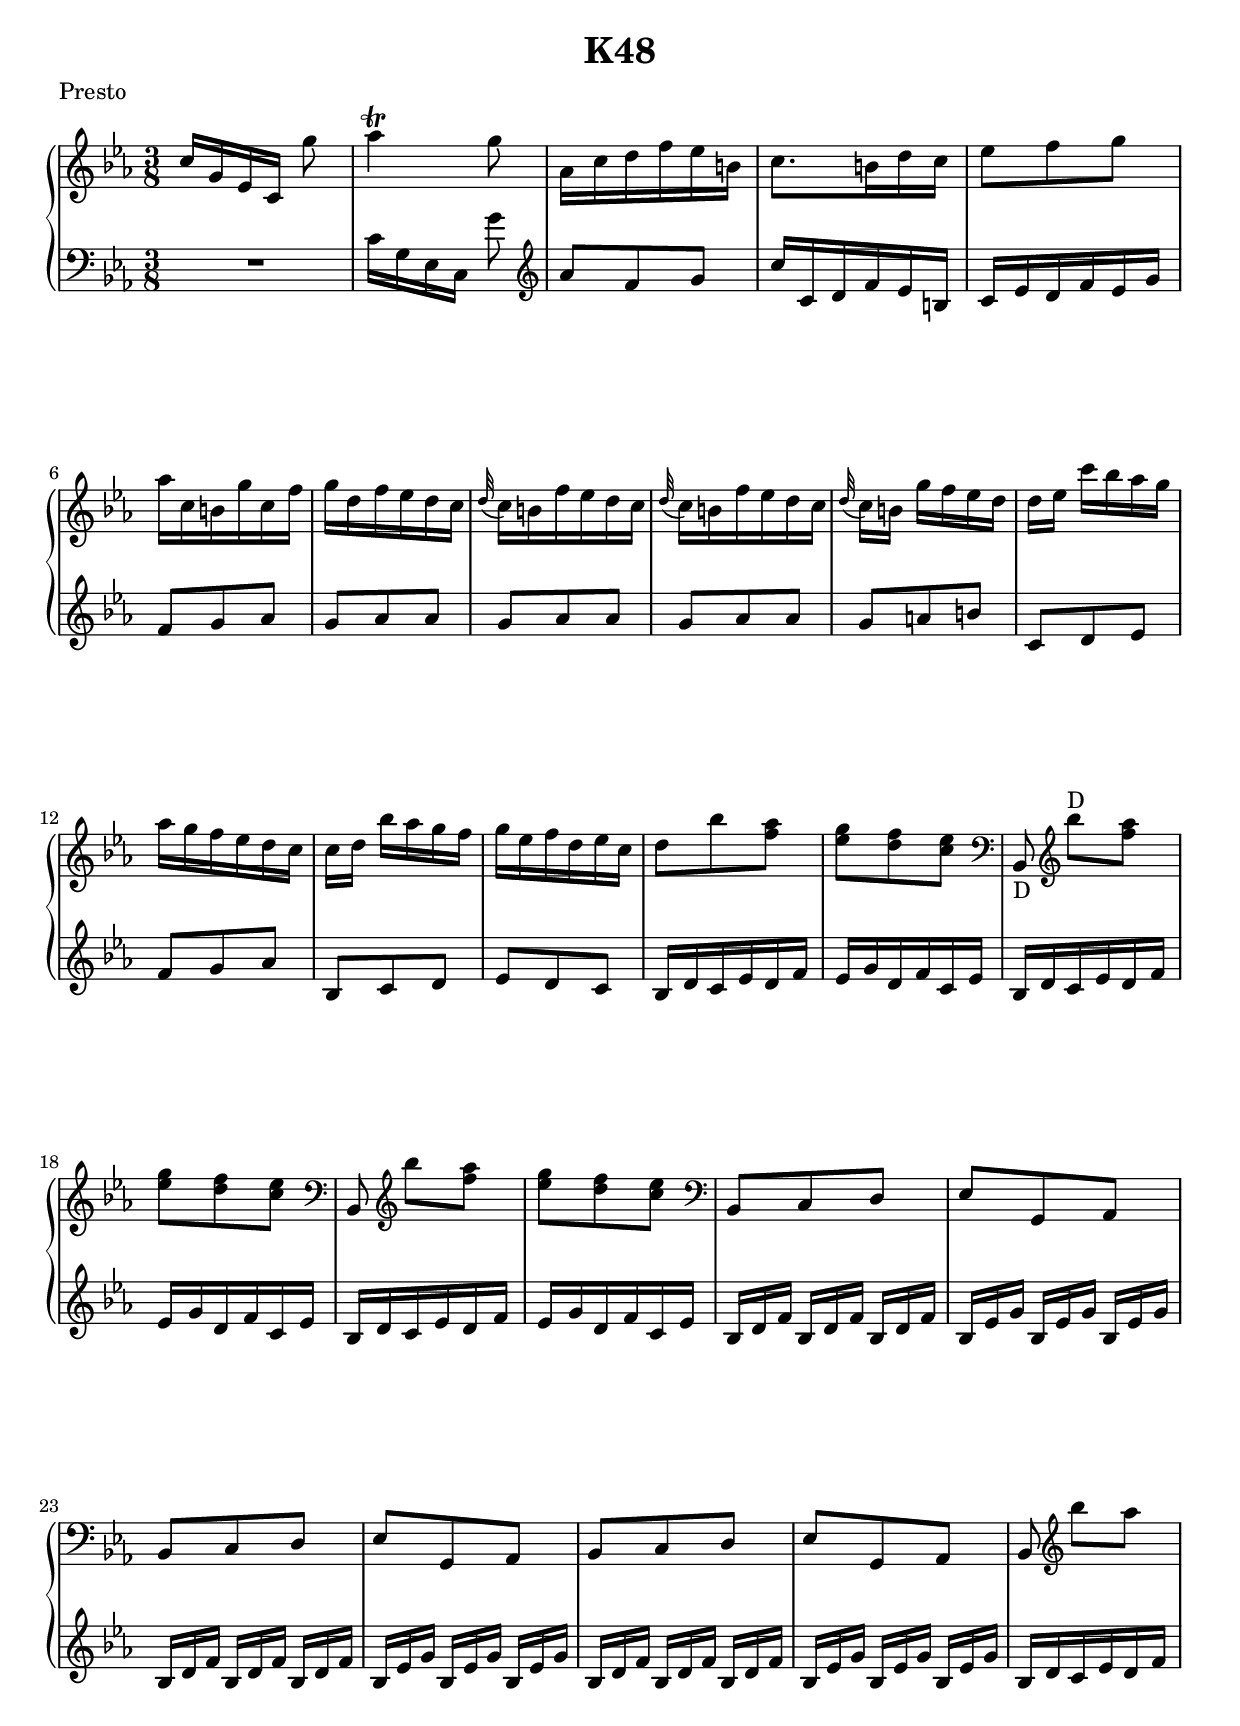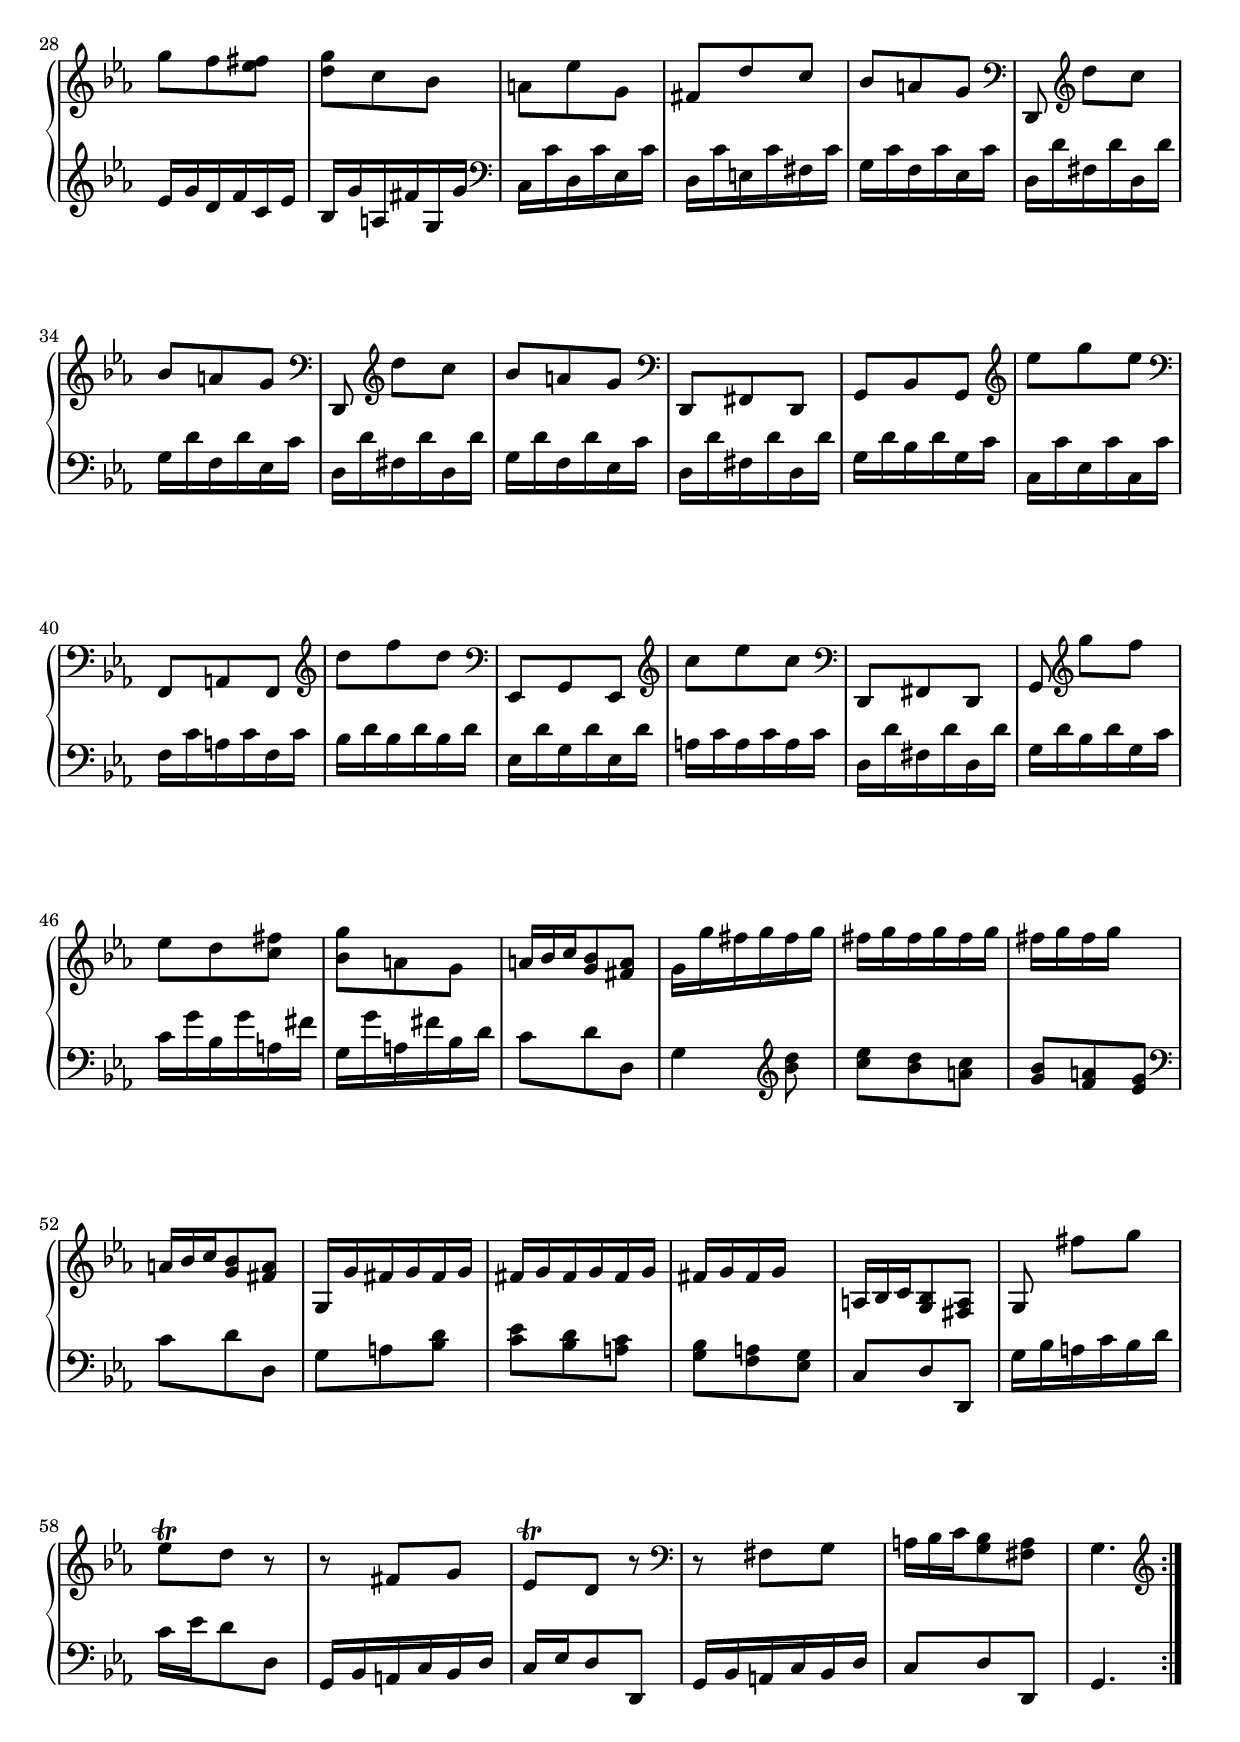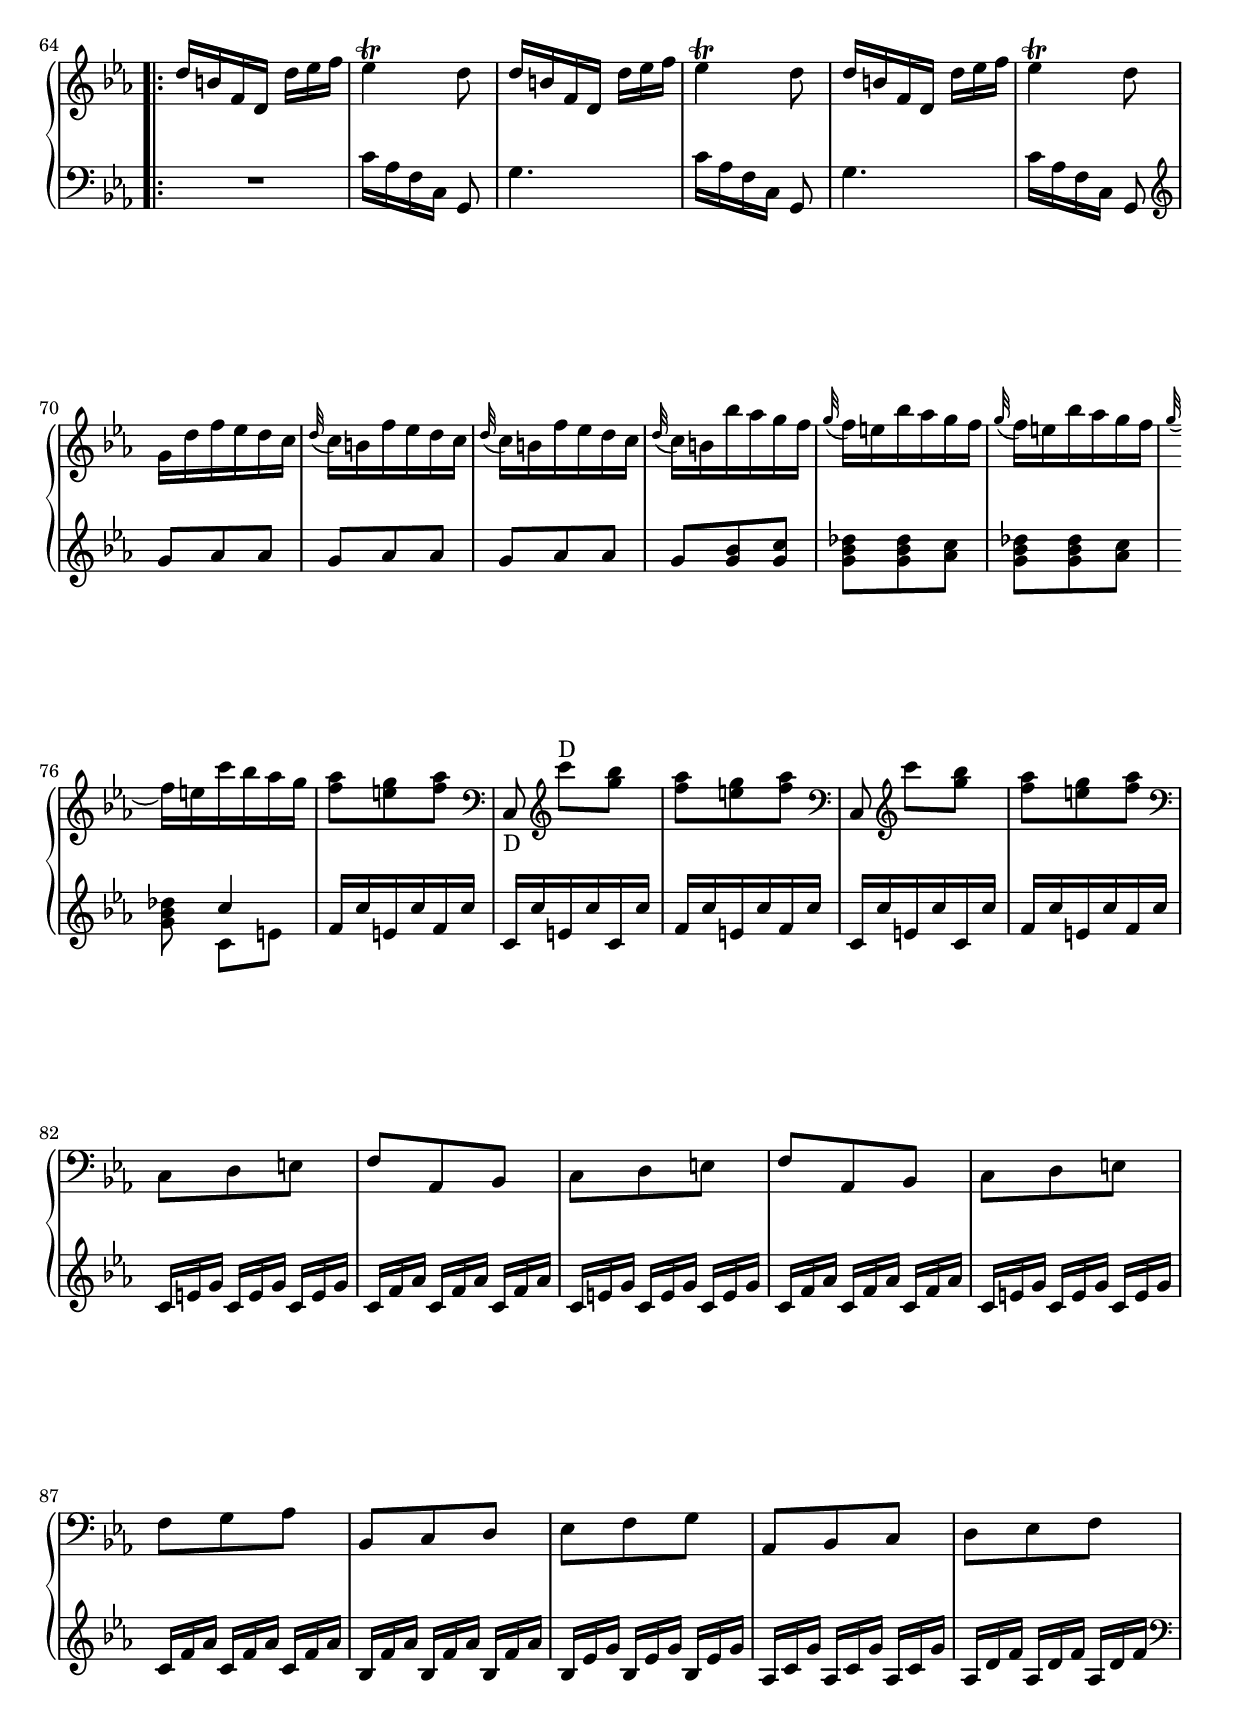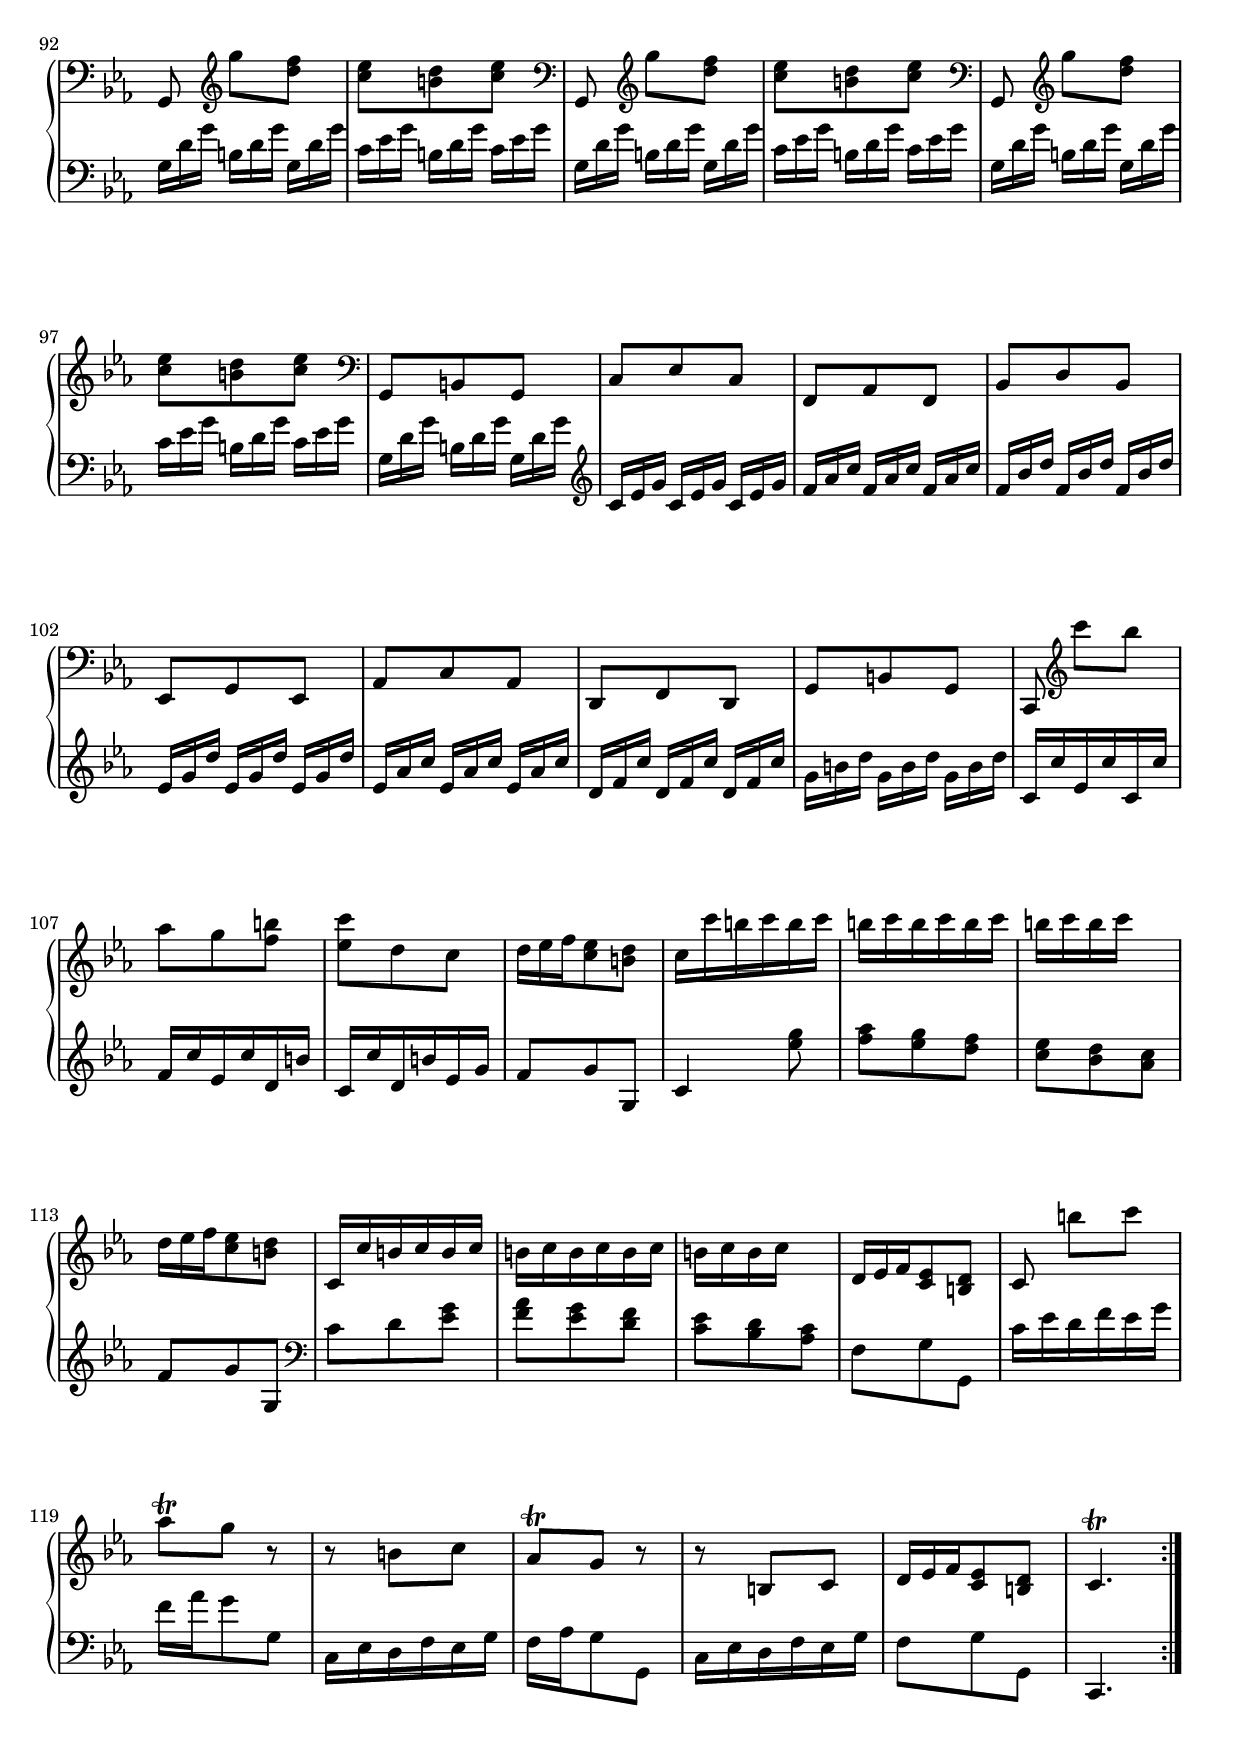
\version "2.18.2"
\version "2.18.2"

su = \stemUp
sd = \stemDown
sn = \stemNeutral
tu = \tieUp
td = \tieDown
tn = \tieNeutral
cstr = \change Staff = "right"
cstl = \change Staff = "left"

global = {
  \key c \minor
  \time 3/8
}

right = \relative c'' {
  \global
 
  \repeat volta 2 {
    c16[ g ees c] g''8
    aes4-\trill g8
    aes,16 c d f ees b
    c8. b16 d c
    ees8 f g
    
    aes16 c, b g' c, f
    g d f ees d c
    \repeat unfold 2 { \appoggiatura d32 c16 b f' ees d c }
    \appoggiatura d32 c16 b g'[ f ees d] 
    d ees c'[ bes aes g]
    
    aes g f ees d c 
    c d bes'[ aes g f]
    g ees f d ees c
    d8 bes' <f aes>
    <ees g> <d f> <c ees>
    
    \clef bass bes,,_"D" \clef treble bes'''[^"D" <f aes>]
    <ees g> <d f> <c ees>
    \clef bass bes,, \clef treble bes'''[ <f aes>]
    <ees g> <d f> <c ees>
    \repeat unfold 3 {
      \clef bass bes,, c d
      ees g, aes
    }
    bes \clef treble bes'''[ aes]
    
    g f <ees fis>
    <d g> c bes
    a ees' g,
    fis d' c
    bes a g
    \repeat unfold 2 {
      \clef bass d,, \clef treble d'''[ c]
      bes a g
    }
    \clef bass d,, fis d
    g bes g
    \clef treble ees''' g ees
    
    \clef bass f,,, a f
    \clef treble d''' f d
    \clef bass ees,,, g ees
    \clef treble c''' ees c
    \clef bass d,,, fis d
    g \clef treble g'''[ f]
    
    ees d <c fis>
    <bes g'> a g
    a16*2/3 bes c <g bes>8 <fis a>
    g16 g' \repeat unfold 7 { fis g } s8
    a,16*2/3 bes c <g bes>8 <fis a>
    g,16 g' \repeat unfold 7 { fis g } s8
    
    a,16*2/3 bes c <g bes>8 <fis a>
    g fis''[ g]
    ees-\trill d r 
    r fis, g
    ees-\trill d r
    \clef bass r fis, g
    a16*2/3 bes c <g bes>8 <fis a>
    g4.
  }
  
  \repeat volta 2 {
    \clef treble \repeat unfold 3 {
      d''16 b f d d'16*2/3[ ees f]
      ees4-\trill d8 }
    
    g,16 d' f ees d c 
    \repeat unfold 2 { \appoggiatura d32 c16 b f' ees d c }
    \appoggiatura d32 c16 b bes' aes g f
    \repeat unfold 2 { \appoggiatura g32 f16 e bes' aes g f }
    
    \appoggiatura g32 f16 e c' bes aes g
    <f aes>8 <e g> <f aes>
    \clef bass c,,_"D" \clef treble c'''[^"D" <g bes>]
    <f aes> <e g> <f aes>
    \clef bass c,, \clef treble c'''[ <g bes>]
    <f aes> <e g> <f aes>
    
    \clef bass \repeat unfold 2 {
      c,, d e f aes, bes }
    c d e
    
    f g aes 
    bes, c d
    ees f g
    aes, bes c
    d ees f
    
    \repeat unfold 3 {
      \clef bass g, \clef treble g'''[ <d f>]
      <c ees> <b d> <c ees> }
    
    \clef bass g,, b g
    c ees c
    f, aes f
    bes d bes
    
    ees, g ees
    aes c aes
    d, f d
    g b g
    c, \clef treble c''''[ bes]
    
    aes g <f b>
    <ees c'> d c
    d16*2/3 ees f <c es>8 <b d>
    c16 c' \repeat unfold 7 { b c} s8
    d,16*2/3 ees f <c es>8 <b d>
    c,16 c' \repeat unfold 7 { b c} s8
    d,16*2/3 ees f <c es>8 <b d>
    c b''[ c]
    
    aes-\trill g r
    r b, c
    aes-\trill g r
    r b, c
    d16*2/3 ees f <c es>8 <b d>
    c4.-\trill
  }
}
 
left = \relative c' {
  \global
  
  \repeat volta 2 {
    R4.
    c16[ g ees c] g''8
    \clef treble aes f g
    c16 c, d f ees b
    c ees d f ees g
    
    f8 g aes
    \repeat unfold 3 { g aes aes }
    g a b
    c, d ees
    
    f g aes
    bes, c d
    ees d c
    \repeat unfold 3 {
      bes16 d c ees d f
      ees g d f c ees
    }
    
    \repeat unfold 3 {
      \repeat unfold 3 { bes16*2/3[ d f] }
      \repeat unfold 3 { bes,[ ees g] }
    }
    bes,16 d c ees d f
    ees g d f c ees
    bes g' a, fis' g, g'
    
    \clef bass 
    <<{ c,, s d s ees s d s e s fis s g s f s ees s }
      { \repeat unfold 9 { s c' } }>>
    \repeat unfold 2 {
      <<{ d, s fis s d s g s f s ees s }
        { \repeat unfold 5 { s d' } s c }>>
    }
    <<{ d, s fis s d s g s bes s g s }
      { \repeat unfold 5 { s d' } s c }>>

    <<{ c, s ees s c s f s a s f s }
      { \repeat unfold 6 { s c'} }>>
    bes d bes d bes d
    ees, d' g, d' ees, d'
    a c a c a c
    <<{ d, s fis s d s g s bes s g s }
      { \repeat unfold 5 { s d' } s c }>>

    c g' bes, g' a, fis'
    g, g' a, fis' bes, d
    c8 d d,
    g4 \clef treble <bes' d>8
    <c ees> <bes d> <a c>
    <g bes> <f a> <ees g>
    
    \clef bass c d d,
    g a <bes d>8
    <c ees> <bes d> <a c>
    <g bes> <f a> <ees g>
    c d d,
    
    g'16 bes a c bes d
    c ees d8 d,
    g,16 bes a c bes d
    c ees d8 d,
    g16 bes a c bes d
    c8 d d,
    g4.
  }
  
  \repeat volta 2 {
    R4.
    \repeat unfold 2 {
      c'16[ aes f c] g8
      g'4. 
    } c16[ aes f c] g8
    
    \clef treble \repeat unfold 3 {
      g''aes aes }
    g <g bes> <g c>
    \repeat unfold 2 { <g bes des> q <aes c> }
    
    <g bes des> <<{ c4 } \\ { c,8 e }>>
    <<{ \repeat unfold 2 { f16 s e s f s c s e s c s } f s e s f s }
      { \repeat unfold 15 { s c' } }>>
    
    \repeat unfold 3 {
      \repeat unfold 3 { c,16*2/3[ e g] }
      \repeat unfold 3 { c,[ f aes] }
    }
    
    \repeat unfold 3 { bes,[ f' aes] }
    \repeat unfold 3 { bes,[ ees g] }
    \repeat unfold 3 { aes,[ c g'] }
    \repeat unfold 3 { aes,[ d f] }
    
    \clef bass
    \repeat unfold 3 { 
      g,[ d' g] b,[ d g] g,[ d' g]
      c,[ ees g] b,[ d g] c,[ ees g]
    } g,[ d' g] b,[ d g] g,[ d' g]
    
    \clef treble 
    \repeat unfold 3 { c,[ ees g] }
    \repeat unfold 3 { f[ aes c] }
    \repeat unfold 3 { f,[ bes d] }
    
    \repeat unfold 3 { ees,[ g d'] }
    \repeat unfold 3 { ees,[ aes c] }
    \repeat unfold 3 { d,[ f c'] }
    \repeat unfold 3 { g[ b d] }
    c,16 c' ees, c' c, c'
    
    f, c' ees, c' d, b'
    c, c' d, b' ees, g
    f8 g g,
    c4 <ees' g>8
    <f aes> <ees g> <d f>
    <c ees> <bes d> <aes c>
    
    f g g,
    \clef bass c d <ees g>8
    <f aes> <ees g> <d f>
    <c ees> <bes d> <aes c>
    \sd f g g,
    \sn c'16 ees d f ees g
    
    f aes g8 g,
    c,16 ees d f ees g
    f aes g8 g,
    c16 ees d f ees g
    \sd f8 g g,
    \sn c,4.
  }
}

\header {
  title = "K48"
  meter = "Presto"
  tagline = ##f
}


breaks = {
  \repeat volta 2 {
    s4.*5 \break s4.*6 \break s4.*6 \break s4.*5 \break s4.*5 \break \pageBreak
    s4.*6 \break s4.*6 \break s4.*6 \break s4.*6 \break s4.*6 \break s4.*6 \break \pageBreak
  }
  \repeat volta 2 {
    s4.*6 \break s4.*6 \break s4.*6 \break s4.*5 \break s4.*5 \break \pageBreak
    s4.*5 \break s4.*5 \break s4.*5 \break s4.*6 \break s4.*6 \break s4.*6 \break \pageBreak
  }
}

#(set-global-staff-size 20)

\paper {
  #(set-paper-size "a4")
  print-page-number = ##f
  between-system-padding = #0.1
  between-system-space = #0.1
  ragged-last-bottom = ##f
  ragged-bottom = ##f
}

\score {
  \new PianoStaff <<
    \new Staff = "right" {
      << 
        \breaks
        \right
      >>
    }
    \new Staff = "left" { 
      <<
      \clef bass \left 
      \breaks
      {s4.*63 \pageBreak}
      >>
    }
  >>
  \layout { indent = 0 }
}
